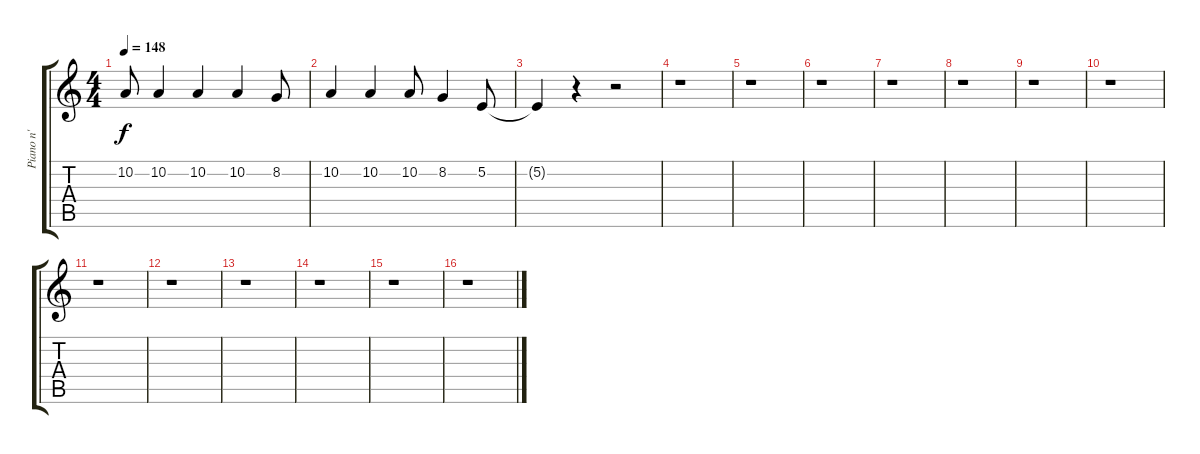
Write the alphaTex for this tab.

\track ("Piano n'  choirs" "Piano n'  ") {instrument electricgrandpiano}
\staff {score tabs}
\tuning (E4 B3 G3 D3 A2 E2) {hide}
\ts (4 4)
\tempo 148
\clef g2
\ks c
10.2{t}.8{dy f} 10.2.4 10.2.4 10.2.4 8.2.8 |
10.2.4 10.2.4 10.2.8 8.2.4 5.2.8 |
5.2{t}.4 r.4 r.2 |
r.1 |
r.1 |
r.1 |
r.1 |
r.1 |
r.1 |
r.1 |
r.1 |
r.1 |
r.1 |
r.1 |
r.1 |
r.1
